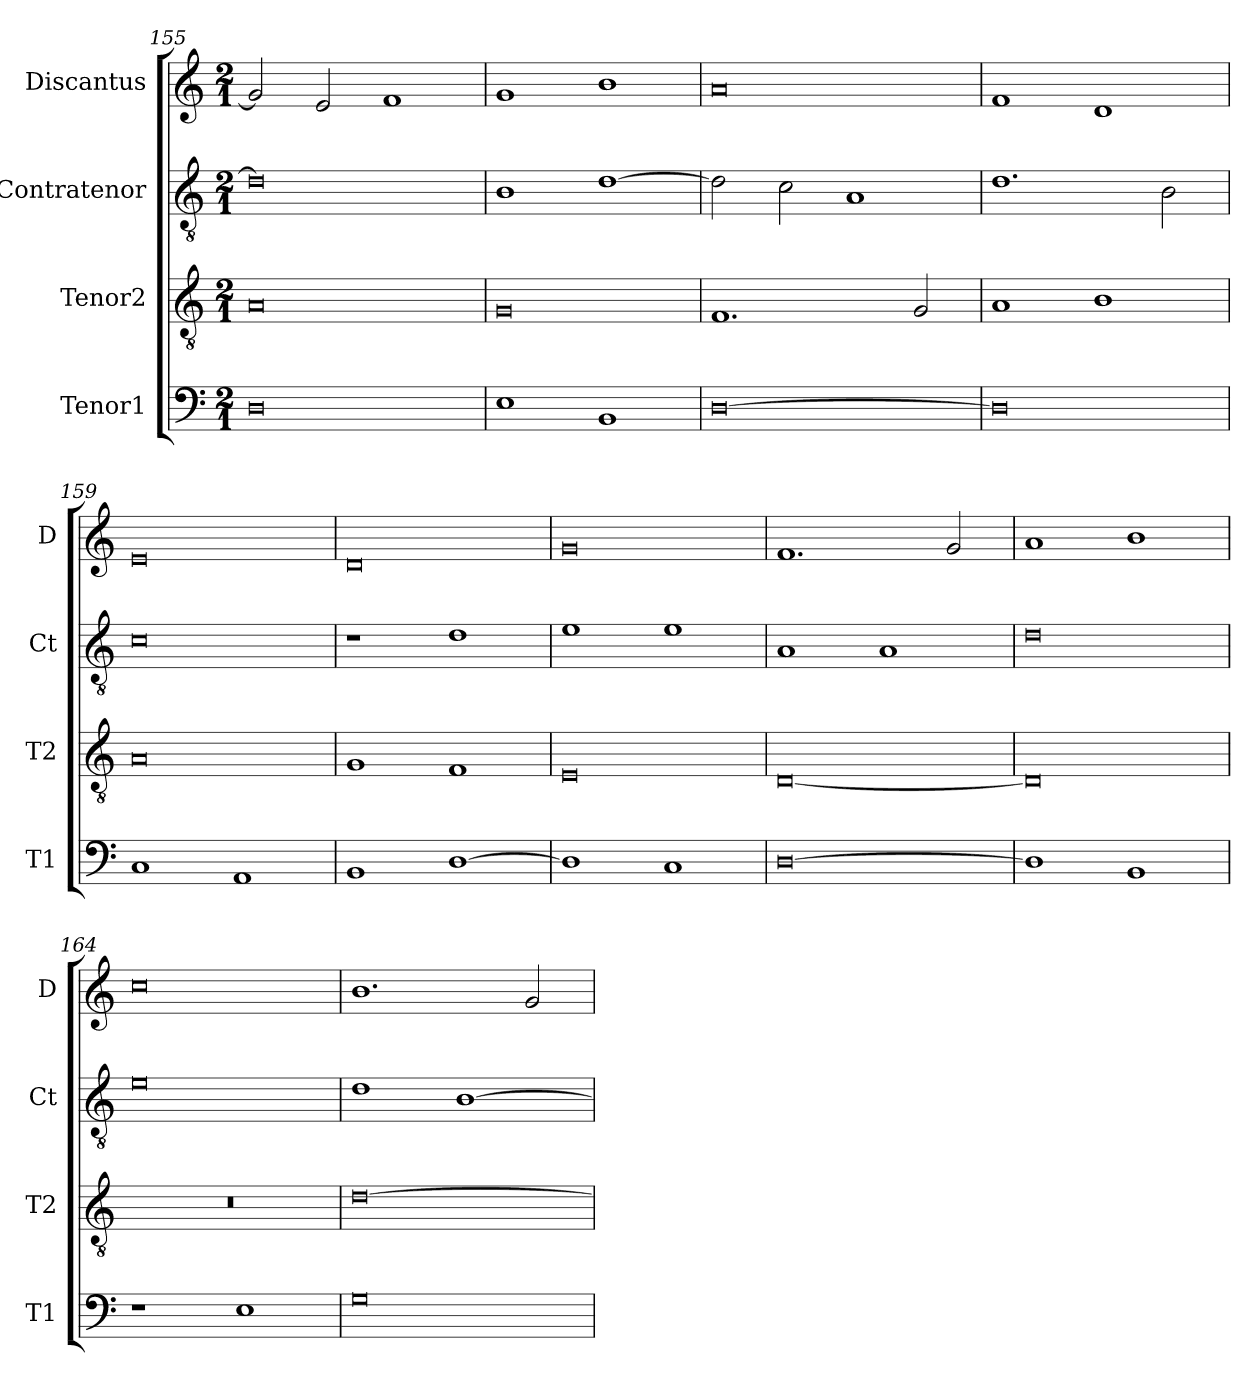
**kern	**kern	**kern	**kern
*part4	*part3	*part2	*part1
*staff4	*staff3	*staff2	*staff1
*I"Tenor1	*I"Tenor2	*I"Contratenor	*I"Discantus
*I'T1	*I'T2	*I'Ct	*I'D
*clefF4	*clefGv2	*clefGv2	*clefG2
*k[]	*k[]	*k[]	*k[]
*M2/1	*M2/1	*M2/1	*M2/1
=155	=155	=155	=155
0D	0A	0d]	2g/]
.	.	.	2e/
.	.	.	1f
=156	=156	=156	=156
1E	0G	1B	1g
1BB	.	[1d	1b
=157	=157	=157	=157
[0D	1.F	2d\]	0a
.	.	2c\	.
.	.	1A	.
.	2G/	.	.
=158	=158	=158	=158
0D]	1A	1.d	1f
.	1B	.	1d
.	.	2B\	.
=159	=159	=159	=159
1C	0A	0c	0e
1AA	.	.	.
=160	=160	=160	=160
1BB	1G	1r	0d
[1D	1F	1d	.
=161	=161	=161	=161
1D]	0E	1e	0g
1C	.	1e	.
=162	=162	=162	=162
[0D	[0D	1A	1.f
.	.	1A	.
.	.	.	2g/
=163	=163	=163	=163
1D]	0D]	0d	1a
1BB	.	.	1b
=164	=164	=164	=164
1r	0r	0e	0cc
1E	.	.	.
=165	=165	=165	=165
0G	[0d	1d	1.b
.	.	[1B	.
.	.	.	2g/
=	=	=	=
*-	*-	*-	*-
